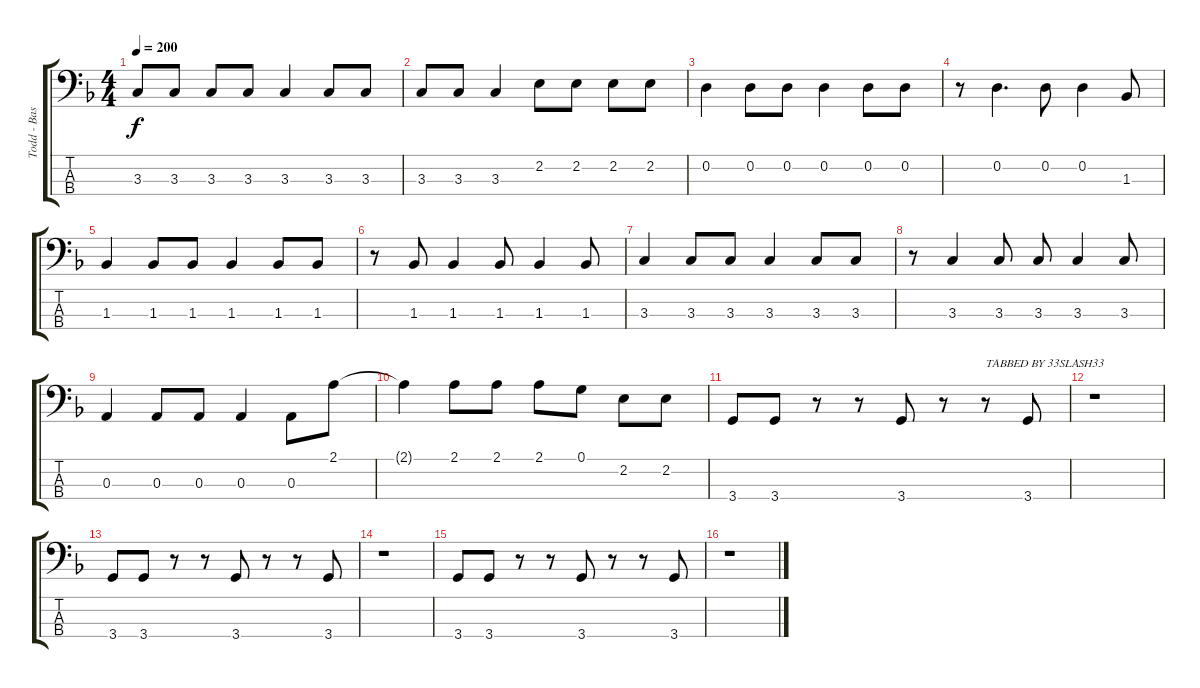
\track ("Todd - Bass" "Todd - Bas") {instrument electricbasspick}
\staff {score tabs}
\tuning (G2 D2 A1 E1) {hide}
\ts (4 4)
\tempo 200
\clef f4
\ks dminor
3.3.8{dy f} 3.3.8 3.3.8 3.3.8 3.3.4 3.3.8 3.3.8 |
3.3.8 3.3.8 3.3.4 2.2.8 2.2.8 2.2.8 2.2.8 |
0.2.4 0.2.8 0.2.8 0.2.4 0.2.8 0.2.8 |
r.8 0.2.4{d} 0.2.8 0.2.4 1.3.8 |
1.3.4 1.3.8 1.3.8 1.3.4 1.3.8 1.3.8 |
r.8 1.3.8 1.3.4 1.3.8 1.3.4 1.3.8 |
3.3.4 3.3.8 3.3.8 3.3.4 3.3.8 3.3.8 |
r.8 3.3.4 3.3.8 3.3.8 3.3.4 3.3.8 |
0.3.4 0.3.8 0.3.8 0.3.4 0.3.8 2.1.8 |
2.1{t}.4 2.1.8 2.1.8 2.1.8 0.1.8 2.2.8 2.2.8 |
3.4.8 3.4.8 r.8 r.8 3.4.8 r.8 r.8{txt "TABBED BY 33SLASH33"} 3.4.8 |
r.1 |
3.4.8 3.4.8 r.8 r.8 3.4.8 r.8 r.8 3.4.8 |
r.1 |
3.4.8 3.4.8 r.8 r.8 3.4.8 r.8 r.8 3.4.8 |
r.1
